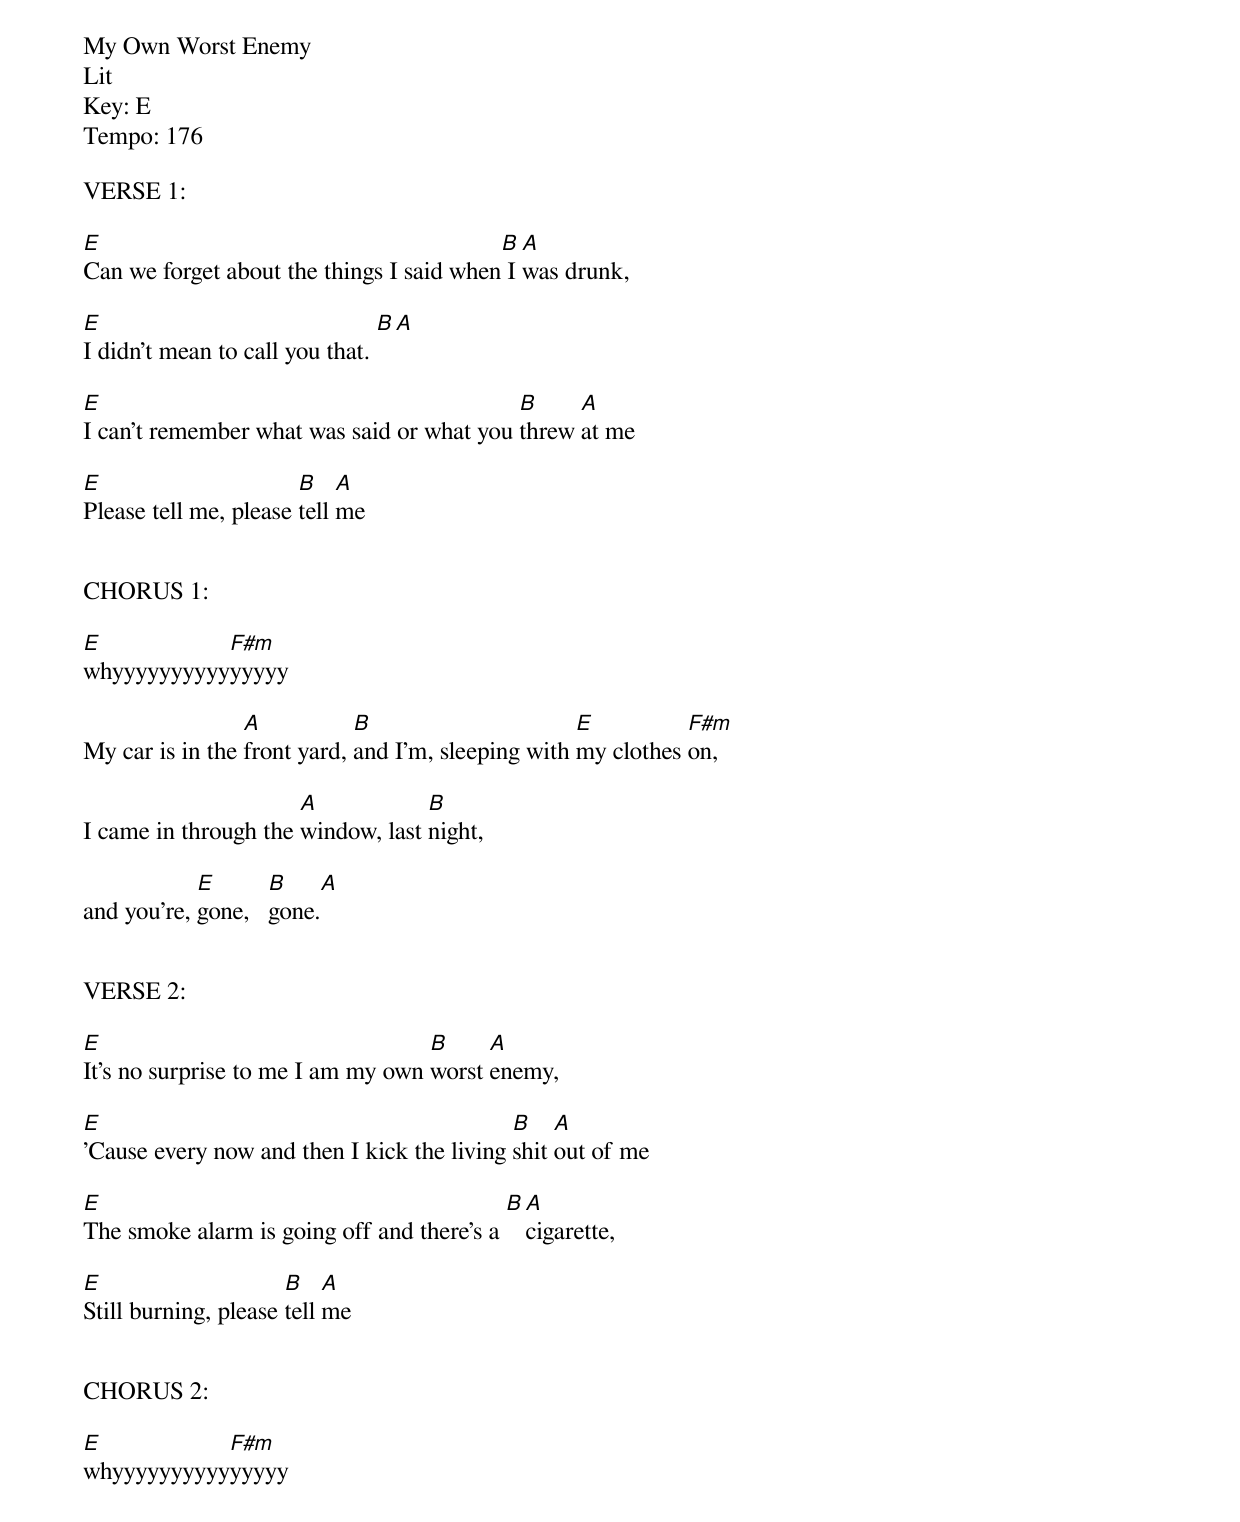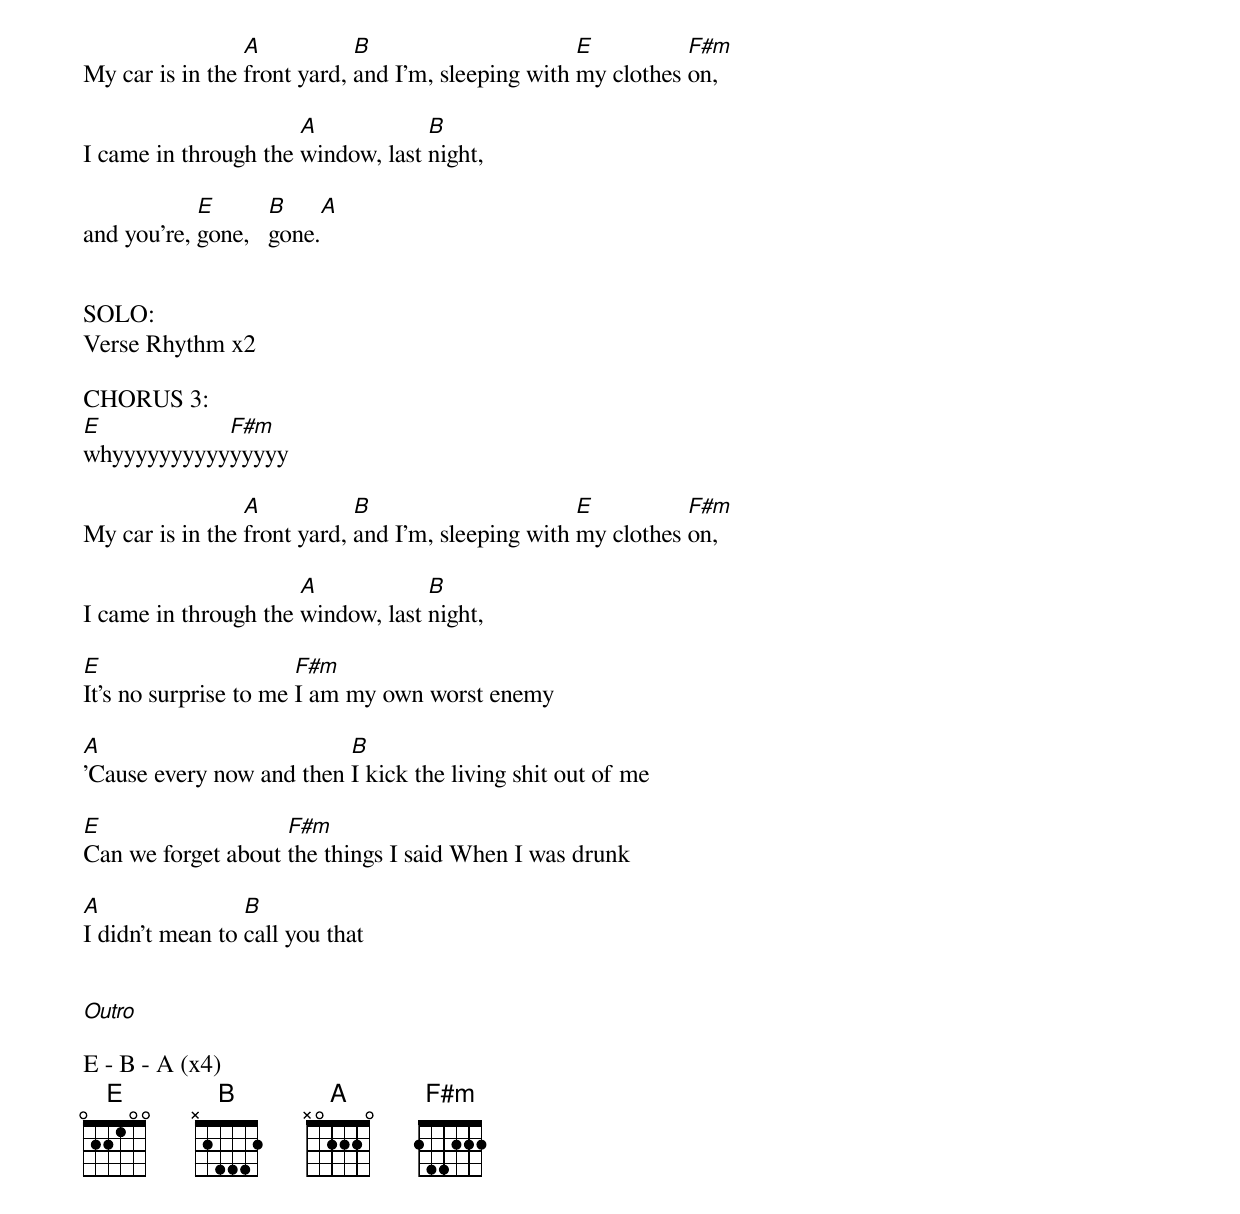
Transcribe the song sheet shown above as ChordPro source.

My Own Worst Enemy
Lit
Key: E
Tempo: 176

VERSE 1:

[E]Can we forget about the things I said when[B] I [A]was drunk,

[E]I didn't mean to call you that. [B][A]

[E]I can't remember what was said or what you [B]threw [A]at me

[E]Please tell me, please [B]tell [A]me


CHORUS 1:

[E]whyyyyyyyyyy[F#m]yyyyy

My car is in the [A]front yard, [B]and I'm, sleeping with [E]my clothes [F#m]on,

I came in through the [A]window, last [B]night,

and you're, [E]gone,   [B]gone.[A]


VERSE 2:

[E]It's no surprise to me I am my own [B]worst [A]enemy,

[E]'Cause every now and then I kick the living [B]shit [A]out of me

[E]The smoke alarm is going off and there's a [B][A]cigarette,

[E]Still burning, please [B]tell [A]me


CHORUS 2:

[E]whyyyyyyyyyy[F#m]yyyyy

My car is in the [A]front yard, [B]and I'm, sleeping with [E]my clothes [F#m]on,

I came in through the [A]window, last [B]night,

and you're, [E]gone,   [B]gone.[A]


SOLO:
Verse Rhythm x2

CHORUS 3:
[E]whyyyyyyyyyy[F#m]yyyyy

My car is in the [A]front yard, [B]and I'm, sleeping with [E]my clothes [F#m]on,

I came in through the [A]window, last [B]night,

[E]It's no surprise to me [F#m]I am my own worst enemy

[A]'Cause every now and then [B]I kick the living shit out of me

[E]Can we forget about [F#m]the things I said When I was drunk

[A]I didn't mean to [B]call you that


[Outro]

E - B - A (x4)
